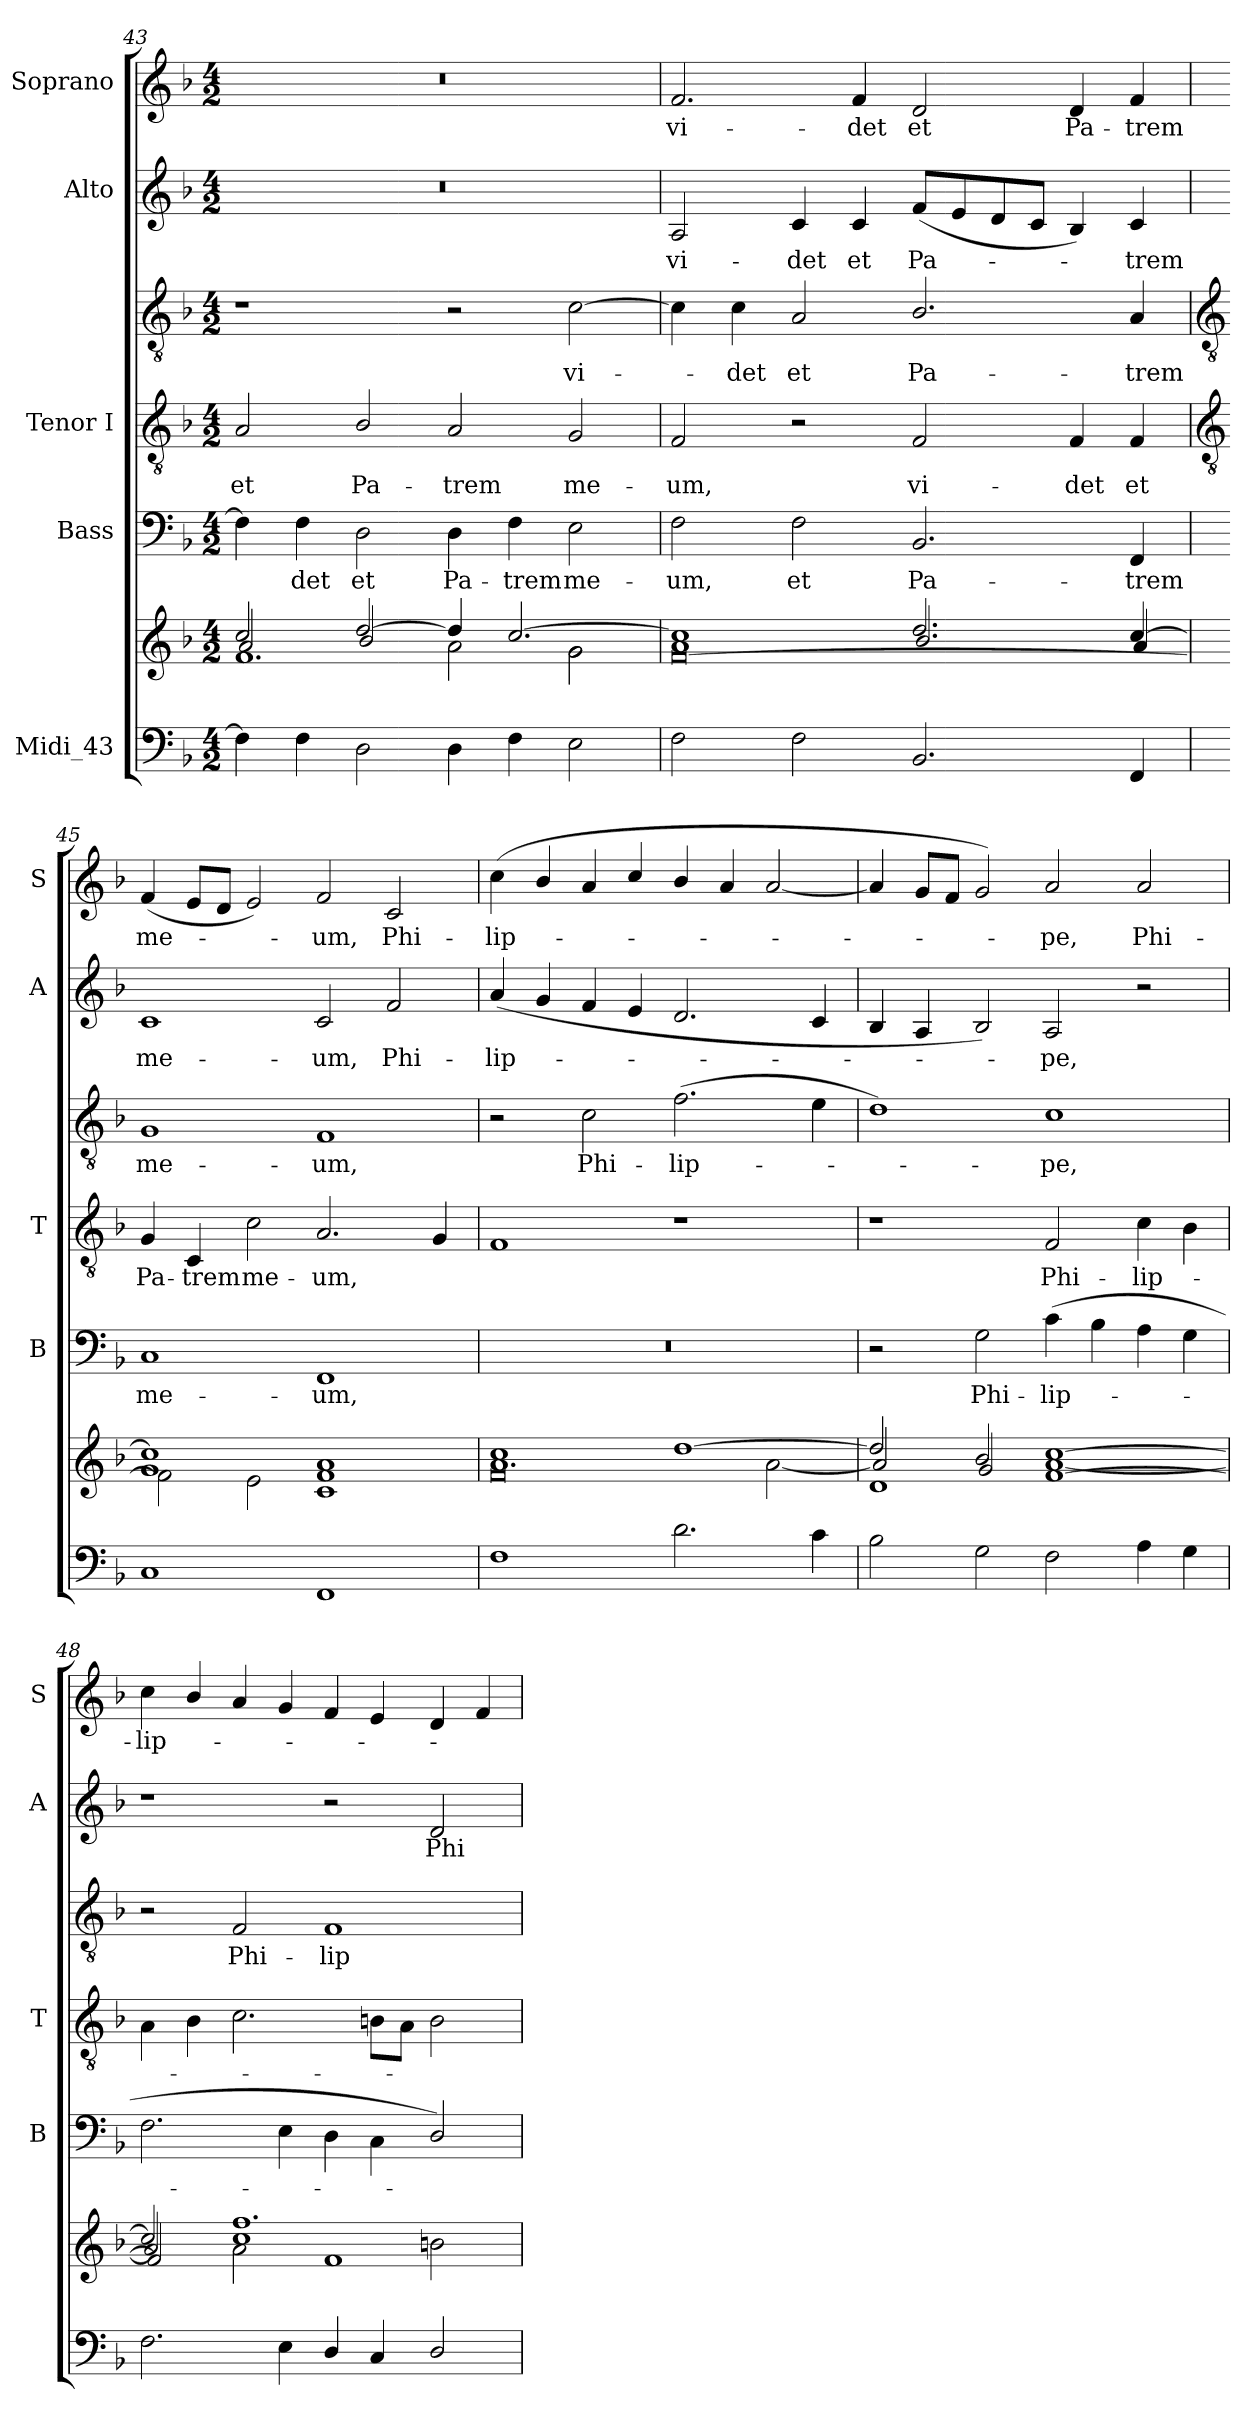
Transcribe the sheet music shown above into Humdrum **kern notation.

**kern	**kern	**kern	**text	**kern	**text	**kern	**text	**kern	**text	**kern	**text
*part5	*part5	*part4	*part4	*part3	*part3	*part3	*part3	*part2	*part2	*part1	*part1
*staff7	*staff6	*staff5	*staff5	*staff4	*staff4	*staff3	*staff3	*staff2	*staff2	*staff1	*staff1
*I"Midi_43	*	*I"Bass	*	*I"Tenor I	*	*	*	*I"Alto	*	*I"Soprano	*
*	*	*I'B	*	*I'T	*	*	*	*I'A	*	*I'S	*
*clefF4	*clefG2	*clefF4	*	*clefGv2	*	*clefGv2	*	*clefG2	*	*clefG2	*
*k[b-]	*k[b-]	*k[b-]	*	*k[b-]	*	*k[b-]	*	*k[b-]	*	*k[b-]	*
*F:	*F:	*F:	*	*F:	*	*F:	*	*F:	*	*F:	*
*M4/2	*M4/2	*M4/2	*	*M4/2	*	*M4/2	*	*M4/2	*	*M4/2	*
=43	=43	=43	=43	=43	=43	=43	=43	=43	=43	=43	=43
*	*^	*	*	*	*	*	*	*	*	*	*
*	*	*^	*	*	*	*	*	*	*	*	*	*
!	!	!	!	!	!	!	!LO:LY:b	!	!	!	!	!	!
4F]	2cc/	2a/	1.f\	4F]	.	2A	et	1r	.	0r	.	0r	.
!	!	!	!	!	!LO:LY:b	!	!	!	!	!	!	!	!
4F	.	.	.	4F	det	.	.	.	.	.	.	.	.
!	!	!	!	!	!LO:LY:b	!	!LO:LY:b	!	!	!	!	!	!
2D	[2dd/	2b-/	.	2D	et	2B-/	Pa-	.	.	.	.	.	.
!	!	!	!	!	!LO:LY:b	!	!LO:LY:b	!	!	!	!	!	!
4D	4dd/]	2a\	.	4D	Pa-	2A	-trem	2r	.	.	.	.	.
!	!	!	!	!	!LO:LY:b	!	!	!	!	!	!	!	!
4F	[2.cc/	.	.	4F	-trem	.	.	.	.	.	.	.	.
!	!	!	!	!	!LO:LY:b	!	!LO:LY:b	!	!LO:LY:b	!	!	!	!
2E	.	2g\	2g\	2E	me-	2G	me-	[2c	vi-	.	.	.	.
=44	=44	=44	=44	=44	=44	=44	=44	=44	=44	=44	=44	=44	=44
!	!	!	!	!	!LO:LY:b	!	!LO:LY:b	!	!	!	!LO:LY:b	!	!LO:LY:b
2F	1cc/]	1a\	[0f\	2F	-um,	2F	um,	4c]	.	2A	vi-	2.f	vi-
!	!	!	!	!	!	!	!	!	!LO:LY:b	!	!	!	!
.	.	.	.	.	.	.	.	4c	-det	.	.	.	.
!	!	!	!	!	!LO:LY:b	!	!	!	!LO:LY:b	!	!LO:LY:b	!	!
2F	.	.	.	2F	et	2r	.	2A	et	4c	-det	.	.
!	!	!	!	!	!	!	!	!	!	!	!LO:LY:b	!	!LO:LY:b
.	.	.	.	.	.	.	.	.	.	4c	et	4f	-det
!	!	!	!	!	!LO:LY:b	!	!LO:LY:b	!	!LO:LY:b	!	!LO:LY:b	!	!LO:LY:b
2.BB-	2.dd/	2.b-/	.	2.BB-	Pa-	2F	vi-	2.B-/	Pa-	(<8fL	Pa-	2d	et
.	.	.	.	.	.	.	.	.	.	8e	.	.	.
.	.	.	.	.	.	.	.	.	.	8d	.	.	.
.	.	.	.	.	.	.	.	.	.	8cJ	.	.	.
!	!	!	!	!	!	!	!LO:LY:b	!	!	!	!	!	!LO:LY:b
.	.	.	.	.	.	4F	-det	.	.	4B-)	.	4d	Pa-
!	!	!	!	!	!LO:LY:b	!	!LO:LY:b	!	!LO:LY:b	!	!LO:LY:b	!	!LO:LY:b
4FF	[4cc/	4a/	.	4FF	-trem	4F	et	4A	-trem	4c	trem	4f	-trem
!!LO:LB:g=z
=45	=45	=45	=45	=45	=45	=45	=45	=45	=45	=45	=45	=45	=45
*	*	*	*	*	*	*clefGv2	*	*clefGv2	*	*	*	*	*
!	!	!	!	!	!LO:LY:b	!	!LO:LY:b	!	!LO:LY:b	!	!LO:LY:b	!	!LO:LY:b
1C	1cc/]	1g\	2f\]	1C	me-	4G	Pa-	1G	me-	1c	me-	(<4f	me-
!	!	!	!	!	!	!	!LO:LY:b	!	!	!	!	!	!
.	.	.	.	.	.	4C	-trem	.	.	.	.	8eL	.
.	.	.	.	.	.	.	.	.	.	.	.	8dJ	.
!	!	!	!	!	!	!	!LO:LY:b	!	!	!	!	!	!
.	.	.	2e\	.	.	2c	me-	.	.	.	.	2e)	.
!	!	!	!	!	!LO:LY:b	!	!LO:LY:b	!	!LO:LY:b	!	!LO:LY:b	!	!LO:LY:b
1FF	1a/	1f\	1c\	1FF	-um,	2.A	-um,	1F	-um,	2c	-um,	2f	um,
!	!	!	!	!	!	!	!	!	!	!	!LO:LY:b	!	!LO:LY:b
.	.	.	.	.	.	.	.	.	.	2f	Phi-	2c	Phi-
.	.	.	.	.	.	4G	.	.	.	.	.	.	.
=46	=46	=46	=46	=46	=46	=46	=46	=46	=46	=46	=46	=46	=46
!	!	!	!	!	!	!	!	!	!	!	!LO:LY:b	!	!LO:LY:b
1F	1cc/	1.a\	0f\	0r	.	1F	.	2r	.	(<4a	-lip-	(<4cc	-lip-
.	.	.	.	.	.	.	.	.	.	4g	.	4b-/	.
!	!	!	!	!	!	!	!	!	!LO:LY:b	!	!	!	!
.	.	.	.	.	.	.	.	2c	Phi-	4f	.	4a	.
.	.	.	.	.	.	.	.	.	.	4e	.	4cc/	.
!	!	!	!	!	!	!	!	!	!LO:LY:b	!	!	!	!
2.d	[1dd/	.	.	.	.	1r	.	(>2.f	-lip-	2.d	.	4b-/	.
.	.	.	.	.	.	.	.	.	.	.	.	4a	.
.	.	[2a\	.	.	.	.	.	.	.	.	.	[2a	.
4c	.	.	.	.	.	.	.	4e	.	4c	.	.	.
=47	=47	=47	=47	=47	=47	=47	=47	=47	=47	=47	=47	=47	=47
2B-	2dd/]	2a/]	1d\	2r	.	1r	.	1d)	.	4B-	.	4a]	.
.	.	.	.	.	.	.	.	.	.	4A	.	8gL	.
.	.	.	.	.	.	.	.	.	.	.	.	8fJ	.
!	!	!	!	!	!LO:LY:b	!	!	!	!	!	!	!	!
2G	2b-/	2g/	.	2G	Phi-	.	.	.	.	2B-)	.	2g)	.
!	!	!	!	!	!LO:LY:b	!	!LO:LY:b	!	!LO:LY:b	!	!LO:LY:b	!	!LO:LY:b
2F	[1cc/	[1a\	[1f\	(>4c	-lip-	2F	Phi-	1c	pe,	2A	-pe,	2a	pe,
.	.	.	.	4B-	.	.	.	.	.	.	.	.	.
!	!	!	!	!	!	!	!LO:LY:b	!	!	!	!	!	!LO:LY:b
4A	.	.	.	4A	.	4c	-lip-	.	.	2r	.	2a	Phi-
4G	.	.	.	4G	.	4B-\	.	.	.	.	.	.	.
=48	=48	=48	=48	=48	=48	=48	=48	=48	=48	=48	=48	=48	=48
!	!	!	!	!	!	!	!	!	!	!	!	!	!LO:LY:b
2.F	2cc/]	2a/]	2f/]	2.F	.	4A\	.	2r	.	1r	.	4cc	-lip-
.	.	.	.	.	.	4B-\	.	.	.	.	.	4b-/	.
!	!	!	!	!	!	!	!	!	!LO:LY:b	!	!	!	!
.	1.ff/	1cc\	2a\	.	.	2.c\	.	2F	Phi-	.	.	4a	.
4E	.	.	.	4E	.	.	.	.	.	.	.	4g	.
!	!	!	!	!	!	!	!	!	!LO:LY:b	!	!	!	!
4D/	.	.	1f\	4D\	.	.	.	1F	-lip-	2r	.	4f	.
4C	.	.	.	4C\	.	8Bn\L	.	.	.	.	.	4e	.
.	.	.	.	.	.	8A\J	.	.	.	.	.	.	.
!	!	!	!	!	!	!	!	!	!	!	!LO:LY:b	!	!
2D/	.	2bn\	.	2D/)	.	2B	.	.	.	2d	Phi-	4d	.
.	.	.	.	.	.	.	.	.	.	.	.	4f	.
*	*v	*v	*v	*	*	*	*	*	*	*	*	*	*
=	=	=	=	=	=	=	=	=	=	=	=
*-	*-	*-	*-	*-	*-	*-	*-	*-	*-	*-	*-
